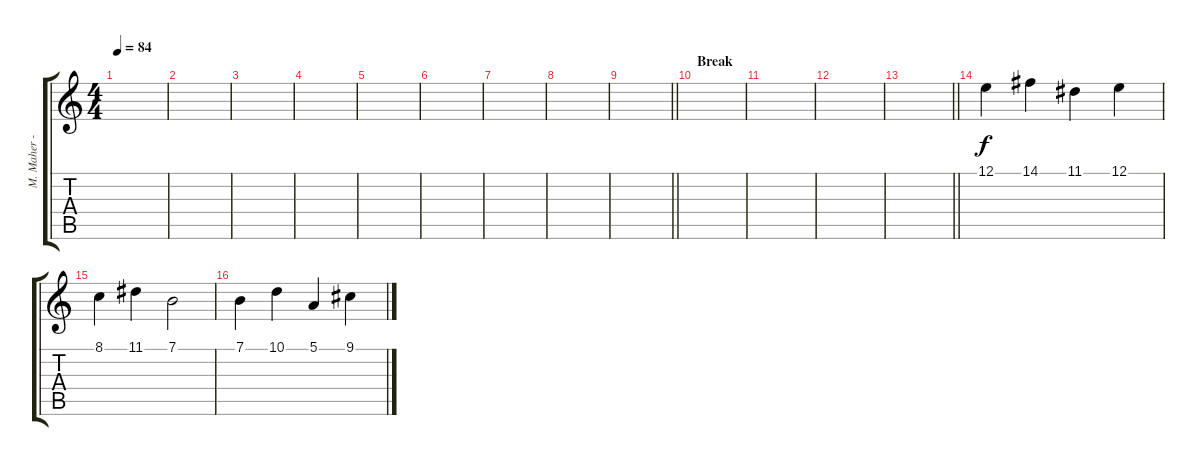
\track ("M. Maher - Trumpet" "M. Maher -") {instrument trumpet}
\staff {score tabs}
\tuning (E4 B3 G3 D3 A2 E2) {hide}
\ts (4 4)
\tempo 84
\clef g2
\ks c
|
|
|
|
|
|
|
|
\barLineRight lightlight
|
\section ("" "Break")
|
|
|
\barLineRight lightlight
|
12.1.4 14.1.4 11.1.4 12.1.4 |
8.1.4 11.1.4 7.1.2 |
7.1.4 10.1.4 5.1.4 9.1.4
